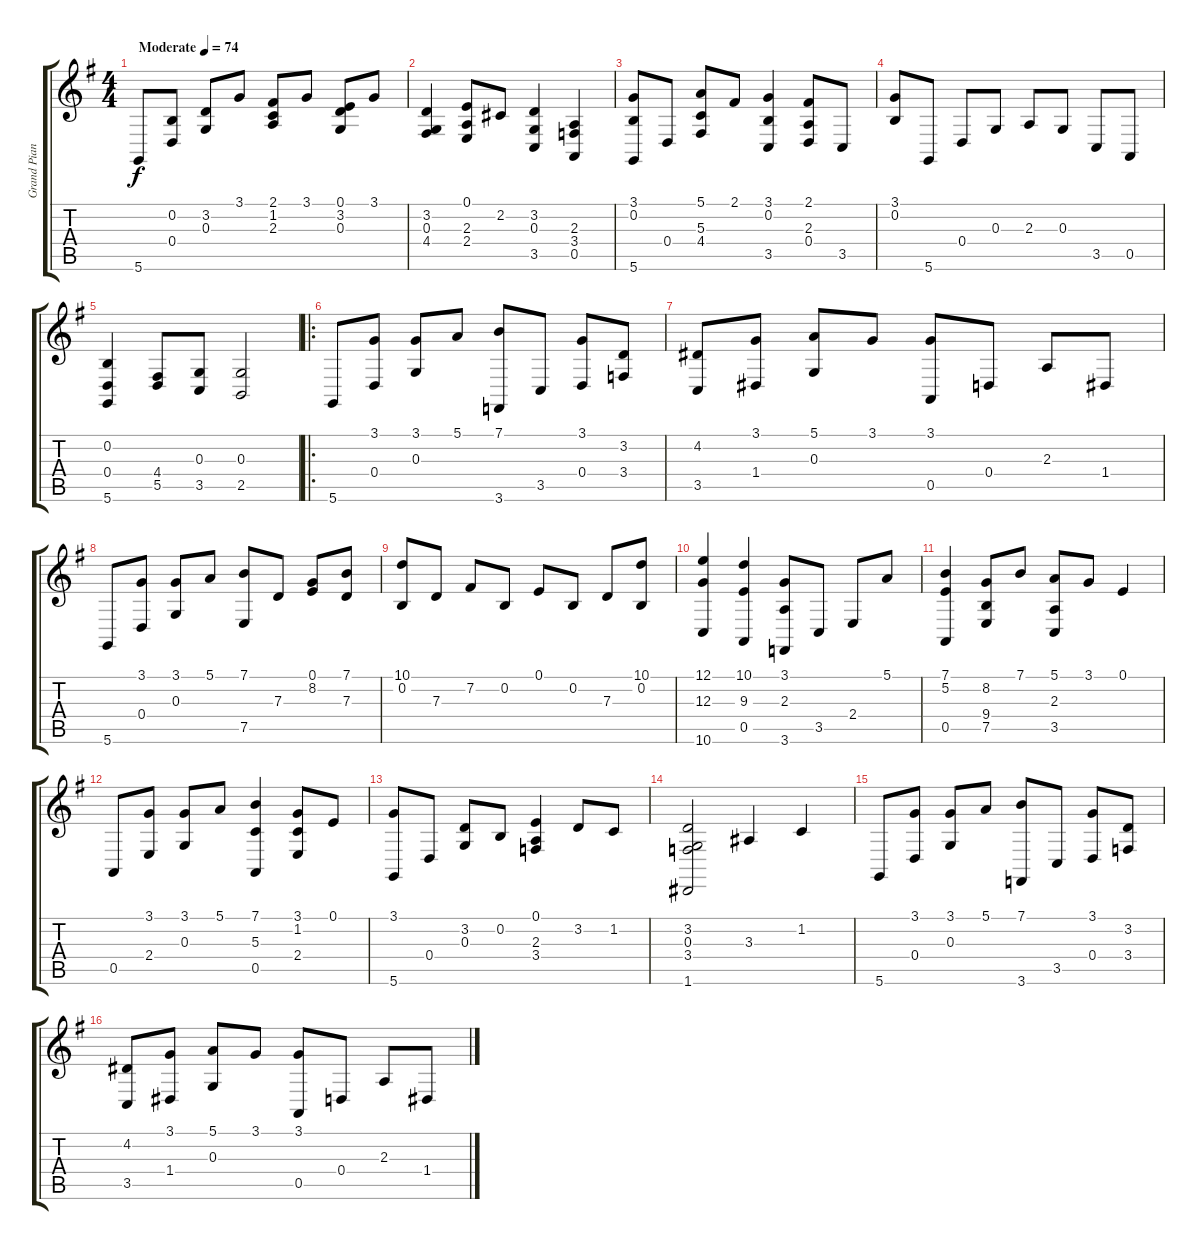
\track ("Grand Piano" "Grand Pian") {instrument orchestralharp}
\staff {score tabs}
\tuning (E4 B3 G3 D3 A2 D2) {hide}
\ts (4 4)
\tempo (74 "Moderate")
\clef g2
\ks g
5.6.8{dy f instrument orchestralharp} (0.2 0.4).8 (3.2 0.3).8 3.1.8 (2.1 1.2 2.3).8 3.1.8 (0.1 3.2 0.3).8 3.1.8 |
(3.2 0.3 4.4).4 (0.1 2.3 2.4).8 2.2.8 (3.2 0.3 3.5).4 (2.3 3.4 0.5).4 |
(3.1 0.2 5.6).8 0.4.8 (5.1 5.3 4.4).8 2.1.8 (3.1 0.2 3.5).4 (2.1 2.3 0.4).8 3.5.8 |
(3.1 0.2).8 5.6.8 0.4.8 0.3.8 2.3.8 0.3.8 3.5.8 0.5.8 |
(0.2 0.4 5.6).4 (4.4 5.5).8 (0.3 3.5).8 (0.3 2.5).2 |
\ro
5.6.8 (3.1 0.4).8 (3.1 0.3).8 5.1.8 (7.1 3.6).8 3.5.8 (3.1 0.4).8 (3.2 3.4).8 |
(4.2 3.5).8 (3.1 1.4).8 (5.1 0.3).8 3.1.8 (3.1 0.5).8 0.4.8 2.3.8 1.4.8 |
5.6.8 (3.1 0.4).8 (3.1 0.3).8 5.1.8 (7.1 7.5).8 7.3.8 (0.1 8.2).8 (7.1 7.3).8 |
(10.1 0.2).8 7.3.8 7.2.8 0.2.8 0.1.8 0.2.8 7.3.8 (10.1 0.2).8 |
(12.1 12.3 10.6).4 (10.1 9.3 0.5).4 (3.1 2.3 3.6).8 3.5.8 2.4.8 5.1.8 |
(7.1 5.2 0.5).4 (8.2 9.4 7.5).8 7.1.8 (5.1 2.3 3.5).8 3.1.8 0.1.4 |
0.5.8 (3.1 2.4).8 (3.1 0.3).8 5.1.8 (7.1 5.3 0.5).4 (3.1 1.2 2.4).8 0.1.8 |
(3.1 5.6).8 0.4.8 (3.2 0.3).8 0.2.8 (0.1 2.3 3.4).4 3.2.8 1.2.8 |
(3.2 0.3 3.4 1.6).2 3.3.4 1.2.4 |
5.6.8 (3.1 0.4).8 (3.1 0.3).8 5.1.8 (7.1 3.6).8 3.5.8 (3.1 0.4).8 (3.2 3.4).8 |
(4.2 3.5).8 (3.1 1.4).8 (5.1 0.3).8 3.1.8 (3.1 0.5).8 0.4.8 2.3.8 1.4.8
